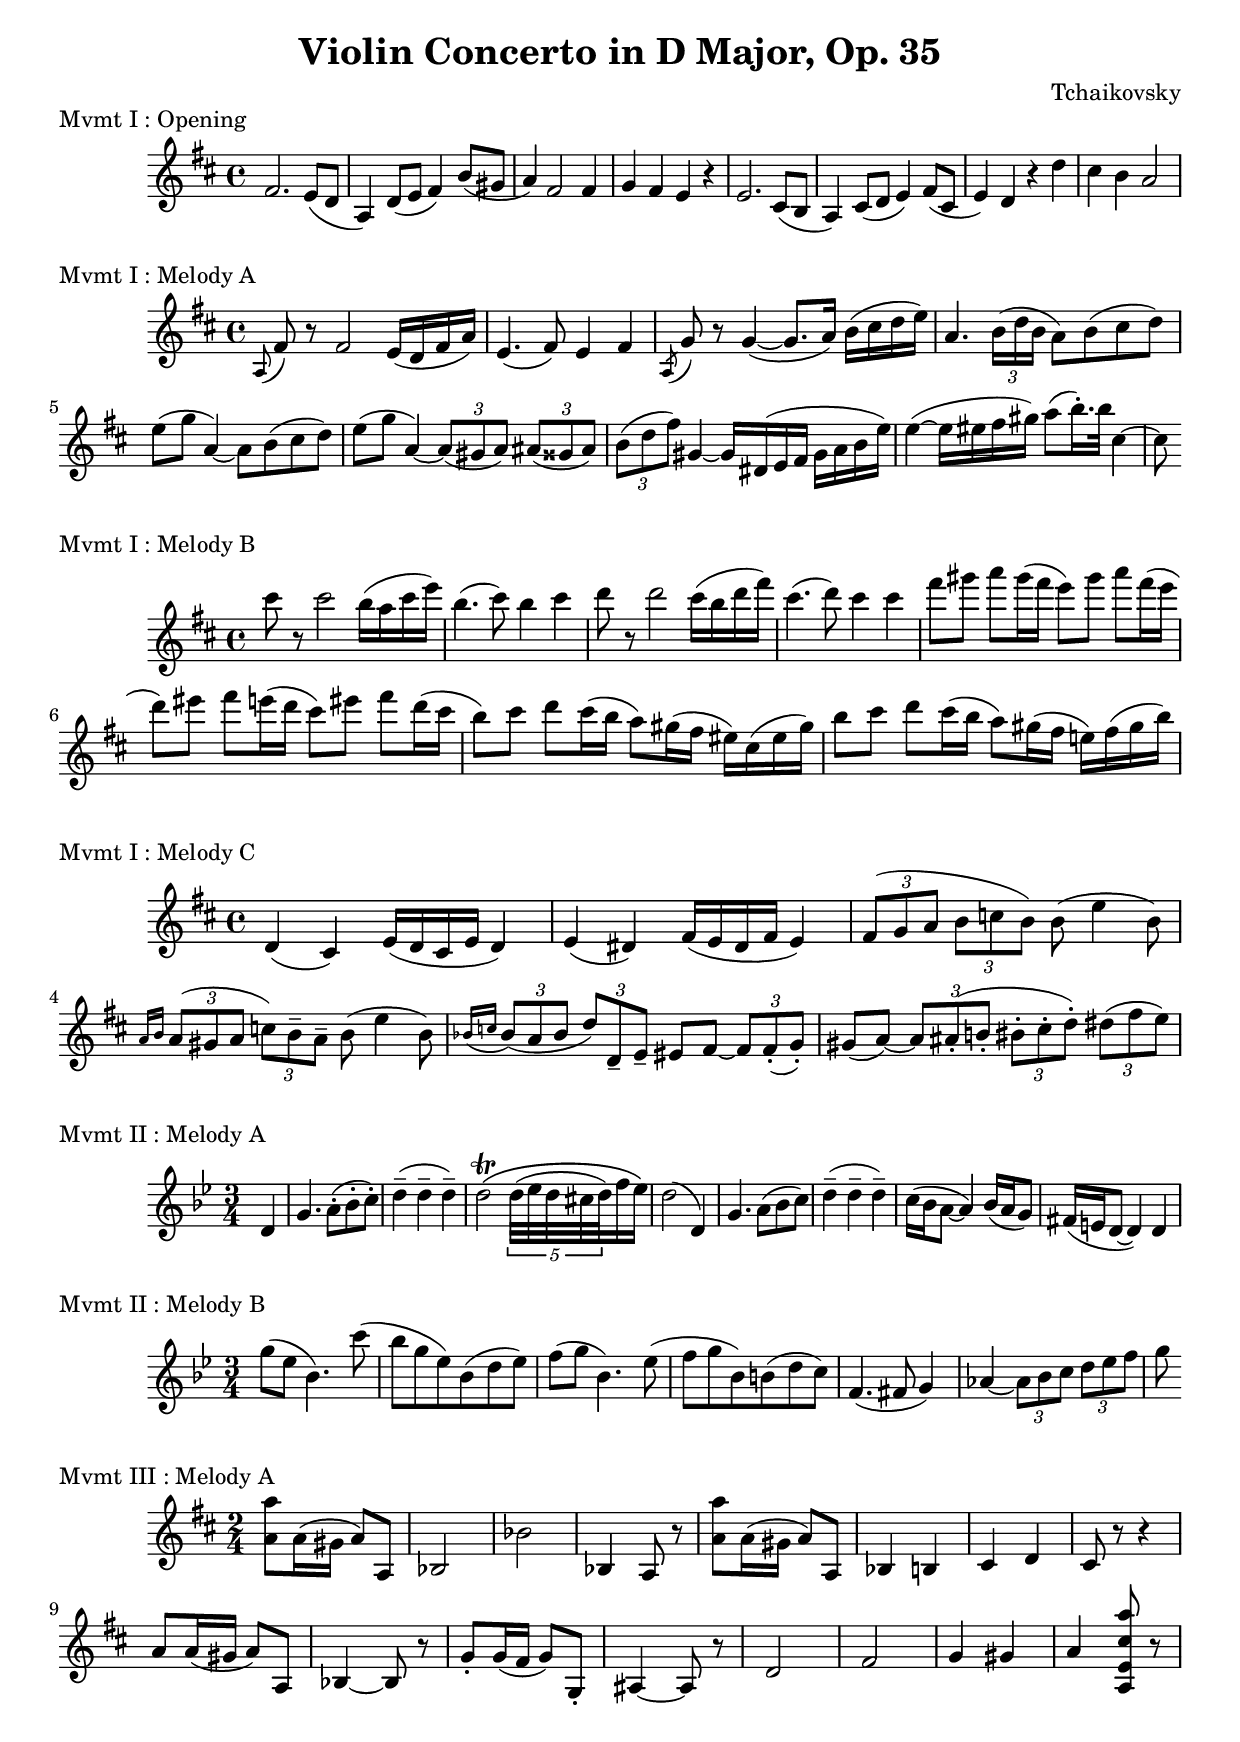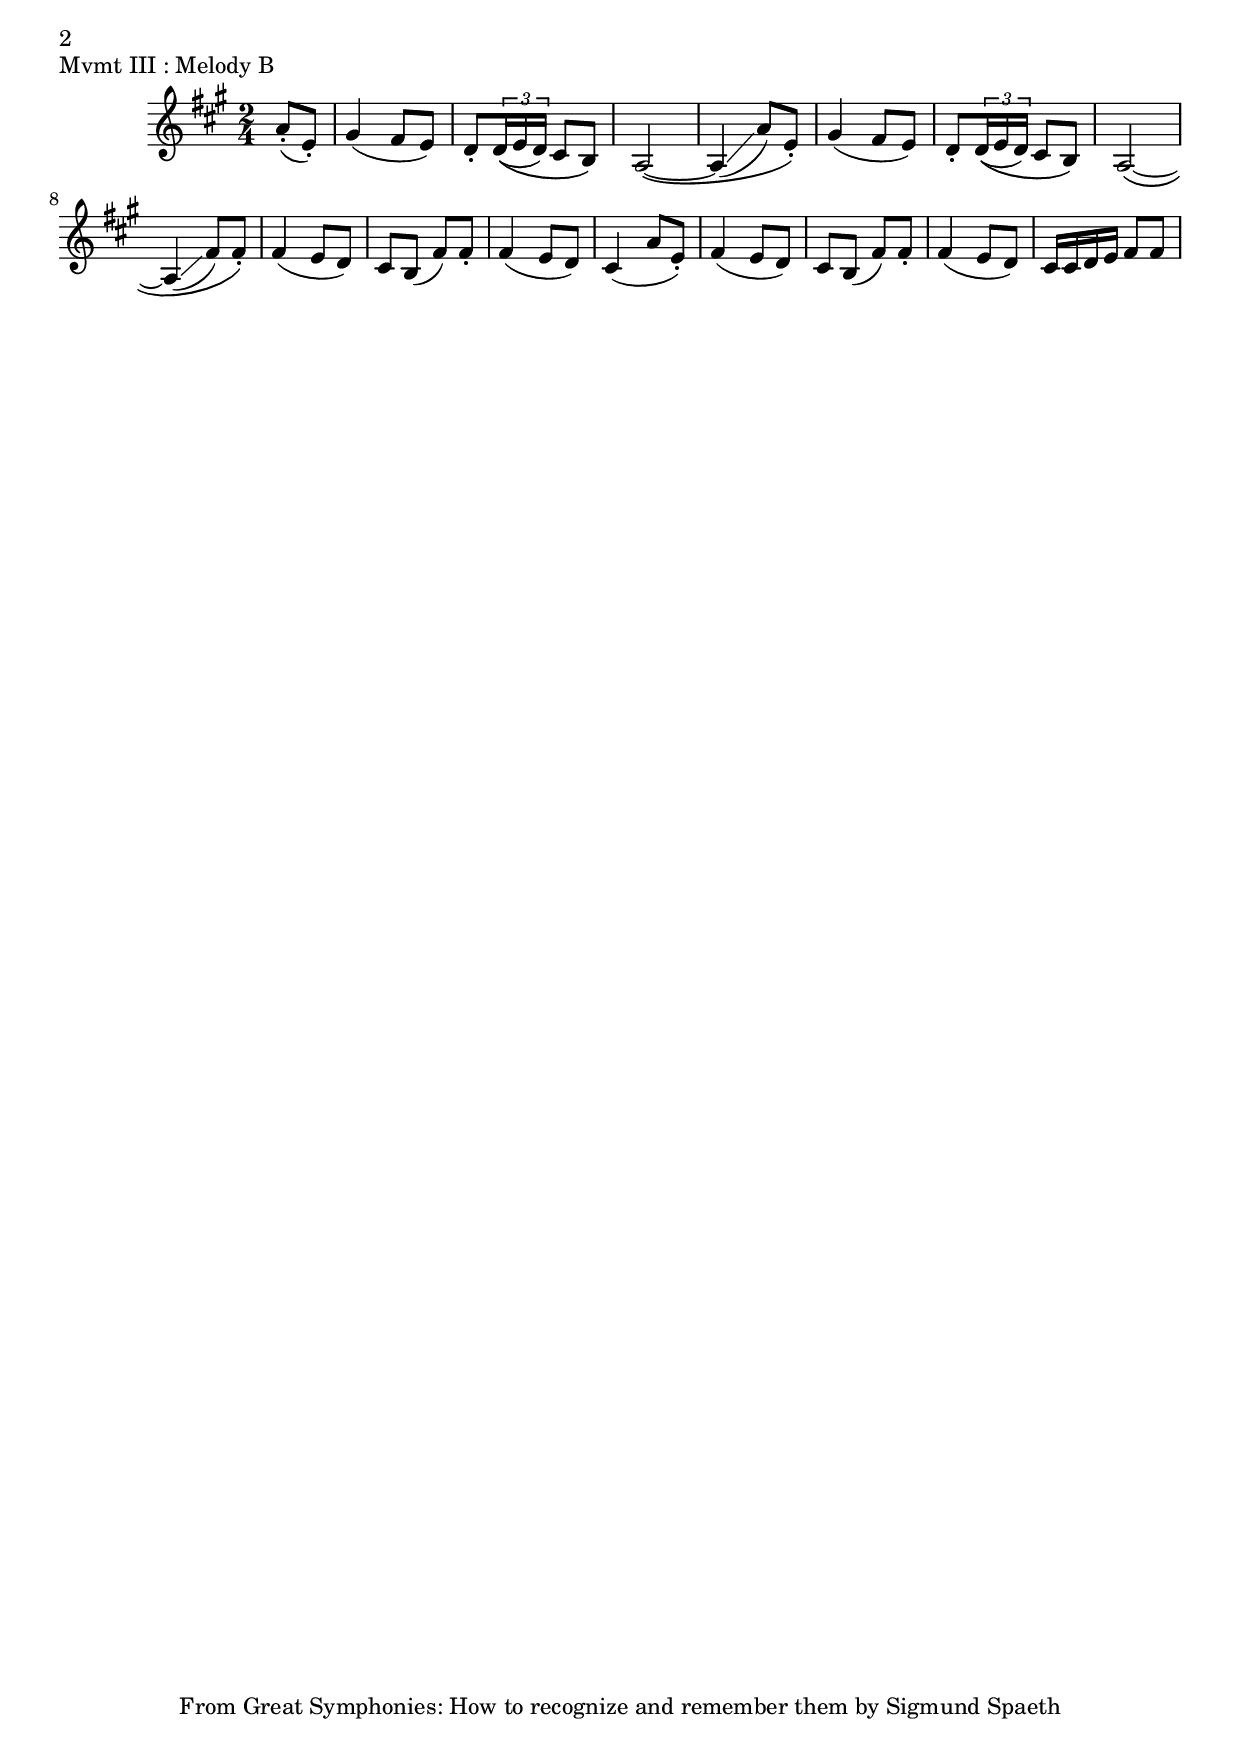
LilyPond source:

% Tchaikovsky Violin Concerto in D Major, Op. 35
\version "2.18.2"
% Movement I Opening {{{
melody_i_opening = <<
    \relative c' {
        \clef "treble"
        \key d \major
        \time 4/4
        fis2. e8( d | %m1
        a4) d8( e fis4) b8( gis |
        a4) fis2 fis4 |
        g4 fis e r |
        e2. cis8( b | %m5
        a4) cis8( d e4) fis8( cis |
        e4) d4 r d' |
        cis b a2 |
    }
>> % }}}

% Movement I Melody A {{{
melody_ia = <<
    \relative c' {
        \clef "treble"
        \key d \major
        \time 4/4
        \grace{a8(} fis'8) r8 fis2 e16( d fis a) | %m28
        e4.( fis8) e4 fis |
        \slashedGrace{a,8(} g'8) r8 g4~( g8. a16) b( cis d e) |
        a,4. \tuplet 3/2 {b16( d b} a8) b( cis d) |
        e8( g a,4)~ a8 b( cis d) |
        e8( g a,4)~ \tuplet 3/2 {a8( gis a)} \tuplet 3/2 {ais8( gisis ais)} |
        \tuplet 3/2 {b8( d fis)} gis,4~ gis16 dis( e fis gis a b e) |
        e4~( e16 eis fis gis) a8( b16.-.) b32 cis,4~ |
        cis8
    }
>> % }}}

% Movement I Melody B {{{
melody_ib = <<
    \relative c'' {
        \clef "treble"
        \key d \major
        \time 4/4
        cis'8 r8 cis2 b16( a cis e) | %m127
        b4.( cis8) b4 cis |
        d8 r8 d2 cis16( b d fis) |
        cis4.( d8) cis4 cis |
        fis8 gis a gis16( fis e8) gis a fis16( e |
        d8) eis fis e!16( d cis8) eis fis d16( cis |
        b8) cis d cis16( b a8) gis16( fis eis) cis( eis gis) |
        b8 cis d cis16( b a8) gis16( fis e!) fis( gis b)
    }
>> % }}}

% Movement I Melody C {{{
melody_ic = <<
    \relative c' {
        \clef "treble"
        \key d \major
        \time 4/4
        d4( cis) e16( d cis e d4) | %m253
        e4( dis) fis16( e dis fis e4) |
        \tuplet 3/2 {fis8( g a} \tuplet 3/2 {b c b)} b8( e4 b8) |
        \grace{a16 b} \tuplet 3/2 {a8( gis a} \tuplet 3/2 {c) b-- a--} b8( e4 b8) |
        \grace{bes16( c} \tuplet 3/2 {bes8)( a bes} \tuplet 3/2 {d8) d,-- e--} eis8 fis~ \tuplet 3/2 {fis8 fis-.( g-.)} |
        gis8( a)~ \tuplet 3/2 {a8 ais-.( b!-.} \tuplet 3/2 {bis8-. cis-. d-.)} \tuplet 3/2 {dis8( fis e)} |
    }
>> % }}}

% Movement II Melody A {{{
melody_iia = <<
    \relative c' {
        \clef "treble"
        \key bes \major
        \time 3/4
        \partial 4 d4 | %m12
        g4. a8-.( bes-. c-.) |
        d4--( d4-- d4--) |
        d2\trill\( \tuplet 5/4 {d32( ees d cis d)} f16 ees\) |
        d2( d,4) |
        g4. a8( bes c) |
        d4--( d-- d--) |
        c16( bes a8~ a4) bes16( a g8) |
        fis16( e d8~ d4) d4 |
    }
>> % }}}

% Movement II Melody B {{{
melody_iib = <<
    \relative c'' {
        \clef "treble"
        \key bes \major
        \time 3/4
        g'8( ees bes4.) c'8( |
        bes8 g ees) bes( d ees) |
        f8( g bes,4.) ees8( |
        f8 g bes,) b( d c) |
        f,4.( fis8 g4) |
        aes4~ \tuplet 3/2 {aes8 bes c} \tuplet 3/2 {d8 ees f} |
        g8
    }
>> % }}}

% Movement III Melody A {{{
melody_iiia = <<
    \relative c'' {
        \clef "treble"
        \key d \major
        \time 2/4
        <a a'>8 a16( gis a8) a, | %m1
        bes2 |
        bes'2 |
        bes,4 a8 r8 |
        <a'' a,>8 a,16( gis a8) a, |
        bes4 b |
        cis4 d |
        cis8 r8 r4 |
        a'8 a16( gis a8) a, |
        bes4~ bes8 r8 |
        g'8-. g16( fis g8) g,-. |
        ais4~ ais8 r8 |
        d2 |
        fis2 |
        g4 gis |
        a <a' cis, e, a,>8 r8 |
    }
>> % }}}

% Movement III Melody B {{{
melody_iiib = <<
    \relative c'' {
        \clef "treble"
        \key a \major
        \time 2/4
        \partial 4 a8-.( e-.) | %m148
        gis4( fis8 e) |
        d8-. \tuplet 3/2 {d16\(( e d)} cis8 b\) |
        a2\(~ |
        a4\glissando( a'8) e-.\) |
        gis4( fis8 e) |
        d8-. \tuplet 3/2 {d16\(( e d)} cis8 b\) |
        a2\(~ |
        a4\glissando( fis'8) fis-.\) |
        fis4( e8 d) |
        cis8 b( fis') fis-. |
        fis4( e8 d) |
        cis4( a'8 e-.) |
        fis4( e8 d) |
        cis8 b( fis') fis-. |
        fis4( e8 d) |
        cis16 cis d e fis8 fis |
    }
>> % }}}


\header {
    title = "Violin Concerto in D Major, Op. 35"
    composer = "Tchaikovsky"
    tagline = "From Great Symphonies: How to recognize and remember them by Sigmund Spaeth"
}
\layout { ragged-right = ##f }

\score {
    \header {piece = "Mvmt I : Opening"}
    \melody_i_opening
}

\score {
    \header {piece = "Mvmt I : Melody A"}
    \melody_ia
}

\score {
    \header {piece = "Mvmt I : Melody B"}
    \melody_ib
}

\score {
    \header {piece = "Mvmt I : Melody C"}
    \melody_ic
}

\score {
    \header {piece = "Mvmt II : Melody A"}
    \melody_iia
}

\score {
    \header {piece = "Mvmt II : Melody B"}
    \melody_iib
}

\score {
    \header {piece = "Mvmt III : Melody A"}
    \melody_iiia
}

\score {
    \header {piece = "Mvmt III : Melody B"}
    \melody_iiib
}